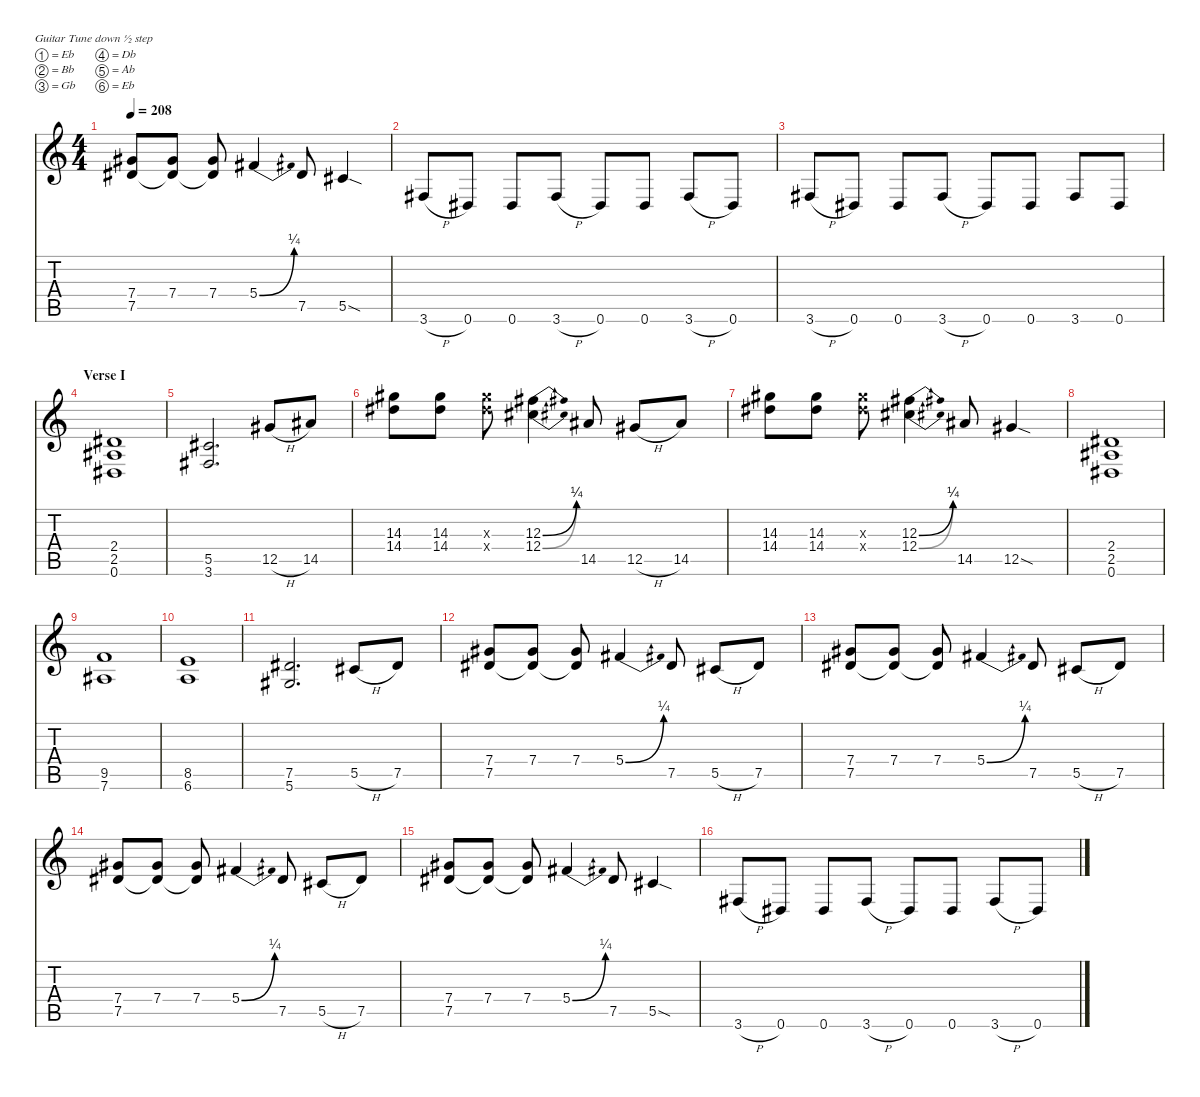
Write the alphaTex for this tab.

\defaultSystemsLayout 4
\hideDynamics
\bracketExtendMode nobrackets
\singleTrackTrackNamePolicy hidden
\multiTrackTrackNamePolicy hidden
\otherSystemsTrackNameOrientation horizontal
\track ("Rhythm Guitar 2 (Kirk)" "   ") {defaultSystemsLayout 4 multiBarRest instrument distortionguitar}
\staff {score tabs}
\tuning (Eb4 Bb3 Gb3 Db3 Ab2 Eb2)
\ts (4 4)
\tempo 208
\clef g2
\ks c
(7.4{acc #} 7.5{acc #}).8{dy mf beam Up} (7.4{acc #} 7.5{t acc #}).8{beam Up} (7.4{acc #} 7.5{t acc #}).8{beam Up} 5.4{be (bend 0 0 13.2 1) acc #}.4{beam Up} 7.5{acc #}.8{beam Up} 5.5{sod acc #}.4{beam Up} |
3.6{h acc #}.8{beam Up} 0.6{acc #}.8{beam Up} 0.6{acc #}.8{beam Up} 3.6{h acc #}.8{beam Up} 0.6{acc #}.8{beam Up} 0.6{acc #}.8{beam Up} 3.6{h acc #}.8{beam Up} 0.6{acc #}.8{beam Up} |
3.6{h acc #}.8{beam Up} 0.6{acc #}.8{beam Up} 0.6{acc #}.8{beam Up} 3.6{h acc #}.8{beam Up} 0.6{acc #}.8{beam Up} 0.6{acc #}.8{beam Up} 3.6{acc #}.8{beam Up} 0.6{acc #}.8{beam Up} |
\section ("" "Verse I")
(0.6{acc #} 2.5{acc #} 2.4{acc #}).1{beam Up} |
(3.6{acc #} 5.5{acc #}).2{d beam Up} 12.5{h acc #}.8{beam Up} 14.5{acc #}.8{beam Up} |
(14.3{acc #} 14.4{acc #}).8{beam Down} (14.3{acc #} 14.4{acc #}).8{beam Down} (14.3{x acc #} 14.4{x acc #}).8{beam Down} (12.3{be (bend 0 0 16.2 1) acc #} 12.4{be (bend 0 0 12.6 1) acc #}).4{beam Down} 14.5{acc #}.8{beam Up} 12.5{h acc #}.8{beam Up} 14.5{acc #}.8{beam Up} |
(14.3{acc #} 14.4{acc #}).8{beam Down} (14.3{acc #} 14.4{acc #}).8{beam Down} (14.3{x acc #} 14.4{x acc #}).8{beam Down} (12.3{be (bend 0 0 16.2 1) acc #} 12.4{be (bend 0 0 14.399999999999999 1) acc #}).4{beam Down} 14.5{acc #}.8{beam Up} 12.5{sod acc #}.4{beam Up} |
(0.6{acc #} 2.5{acc #} 2.4{acc #}).1{beam Up} |
(9.5 7.6{acc #}).1{beam Up} |
(8.5 6.6).1{beam Up} |
(7.5{acc #} 5.6{acc #}).2{d beam Up} 5.5{h acc #}.8{beam Up} 7.5{acc #}.8{beam Up} |
(7.4{acc #} 7.5{acc #}).8{beam Up} (7.4{acc #} 7.5{t acc #}).8{beam Up} (7.4{acc #} 7.5{t acc #}).8{beam Up} 5.4{be (bend 0 0 13.2 1) acc #}.4{beam Up} 7.5{acc #}.8{beam Up} 5.5{h acc #}.8{beam Up} 7.5{acc #}.8{beam Up} |
(7.4{acc #} 7.5{acc #}).8{beam Up} (7.4{acc #} 7.5{t acc #}).8{beam Up} (7.4{acc #} 7.5{t acc #}).8{beam Up} 5.4{be (bend 0 0 13.2 1) acc #}.4{beam Up} 7.5{acc #}.8{beam Up} 5.5{h acc #}.8{beam Up} 7.5{acc #}.8{beam Up} |
(7.4{acc #} 7.5{acc #}).8{beam Up} (7.4{acc #} 7.5{t acc #}).8{beam Up} (7.4{acc #} 7.5{t acc #}).8{beam Up} 5.4{be (bend 0 0 13.2 1) acc #}.4{beam Up} 7.5{acc #}.8{beam Up} 5.5{h acc #}.8{beam Up} 7.5{acc #}.8{beam Up} |
(7.4{acc #} 7.5{acc #}).8{beam Up} (7.4{acc #} 7.5{t acc #}).8{beam Up} (7.4{acc #} 7.5{t acc #}).8{beam Up} 5.4{be (bend 0 0 13.2 1) acc #}.4{beam Up} 7.5{acc #}.8{beam Up} 5.5{sod acc #}.4{beam Up} |
3.6{h acc #}.8{beam Up} 0.6{acc #}.8{beam Up} 0.6{acc #}.8{beam Up} 3.6{h acc #}.8{beam Up} 0.6{acc #}.8{beam Up} 0.6{acc #}.8{beam Up} 3.6{h acc #}.8{beam Up} 0.6{acc #}.8{beam Up}
